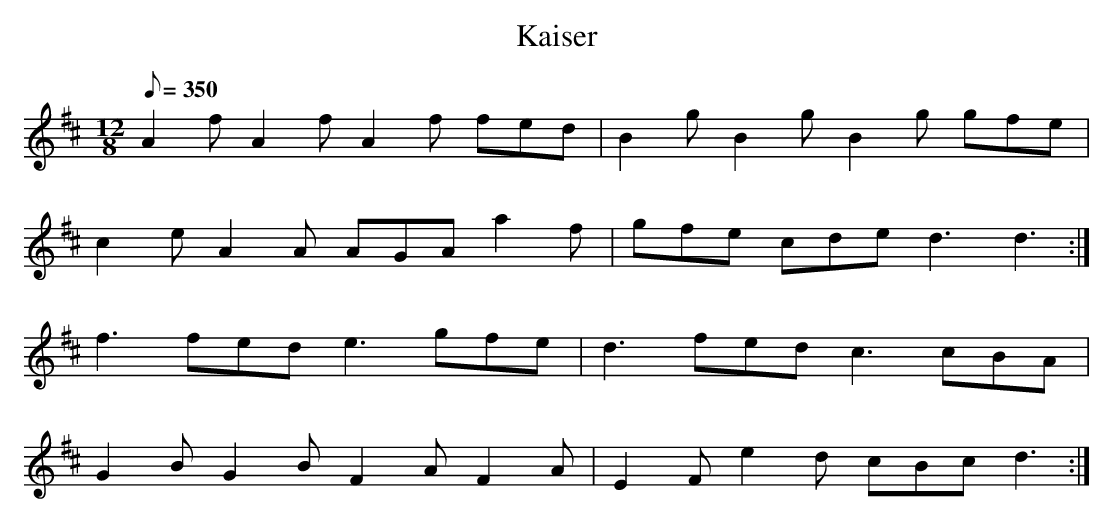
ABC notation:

X:1
T: Kaiser
L: 1/8
M: 12/8
Q: 350
K: D
A2f A2f A2f fed|B2g B2g B2g gfe|
c2e A2A AGA a2f|gfe cde d3 d3 :|
f3 fed e3 gfe|d3 fed c3 cBA|
G2B G2B F2A F2A|E2F e2d cBc d3 :|
